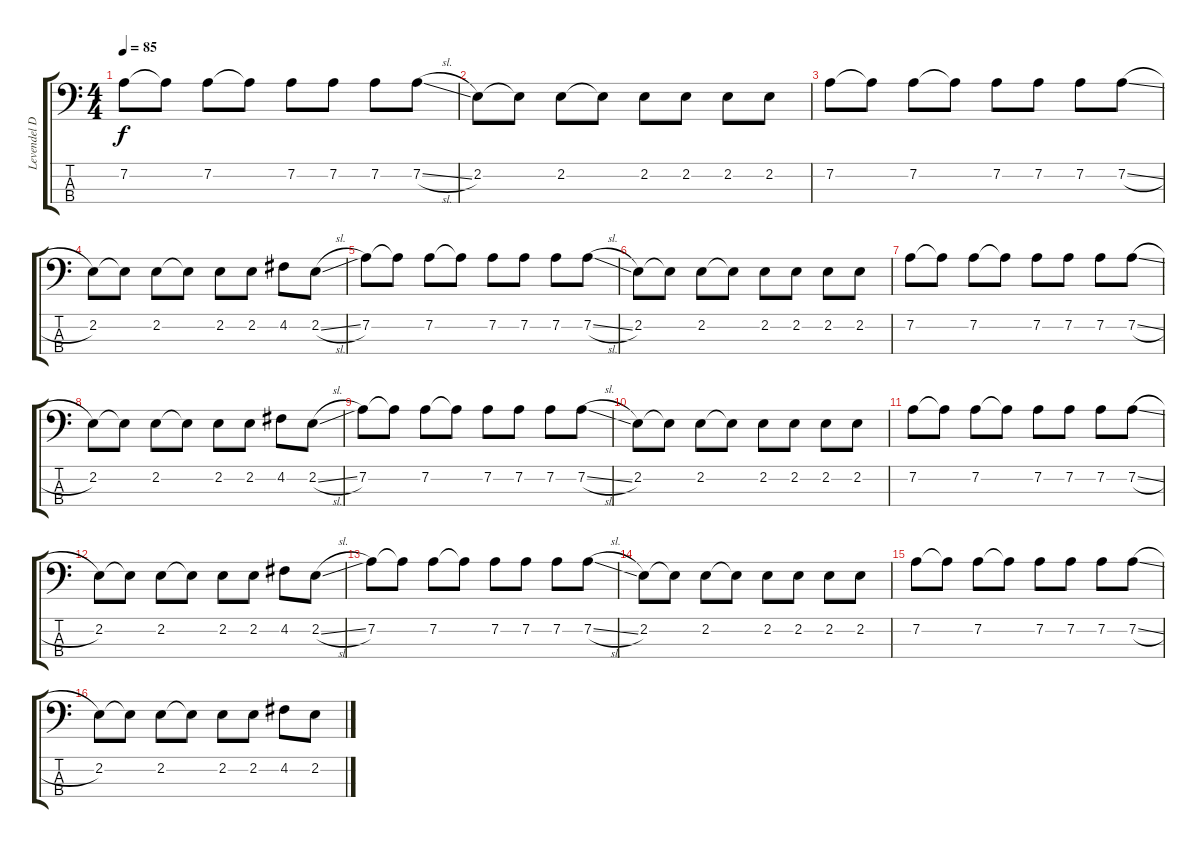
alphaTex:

\track ("Levendel Dávid - Basszus" "Levendel D") {instrument electricbassfinger}
\staff {score tabs}
\tuning (G2 D2 A1 E1) {hide}
\ts (4 4)
\tempo 85
\clef f4
\ks c
7.2.8{dy f} 7.2{t}.8 7.2.8 7.2{t}.8 7.2.8 7.2.8 7.2.8 7.2{sl}.8 |
2.2.8 2.2{t}.8 2.2.8 2.2{t}.8 2.2.8 2.2.8 2.2.8 2.2.8 |
7.2.8 7.2{t}.8 7.2.8 7.2{t}.8 7.2.8 7.2.8 7.2.8 7.2{sl}.8 |
2.2.8 2.2{t}.8 2.2.8 2.2{t}.8 2.2.8 2.2.8 4.2.8 2.2{sl}.8 |
7.2.8 7.2{t}.8 7.2.8 7.2{t}.8 7.2.8 7.2.8 7.2.8 7.2{sl}.8 |
2.2.8 2.2{t}.8 2.2.8 2.2{t}.8 2.2.8 2.2.8 2.2.8 2.2.8 |
7.2.8 7.2{t}.8 7.2.8 7.2{t}.8 7.2.8 7.2.8 7.2.8 7.2{sl}.8 |
2.2.8 2.2{t}.8 2.2.8 2.2{t}.8 2.2.8 2.2.8 4.2.8 2.2{sl}.8 |
7.2.8 7.2{t}.8 7.2.8 7.2{t}.8 7.2.8 7.2.8 7.2.8 7.2{sl}.8 |
2.2.8 2.2{t}.8 2.2.8 2.2{t}.8 2.2.8 2.2.8 2.2.8 2.2.8 |
7.2.8 7.2{t}.8 7.2.8 7.2{t}.8 7.2.8 7.2.8 7.2.8 7.2{sl}.8 |
2.2.8 2.2{t}.8 2.2.8 2.2{t}.8 2.2.8 2.2.8 4.2.8 2.2{sl}.8 |
7.2.8 7.2{t}.8 7.2.8 7.2{t}.8 7.2.8 7.2.8 7.2.8 7.2{sl}.8 |
2.2.8 2.2{t}.8 2.2.8 2.2{t}.8 2.2.8 2.2.8 2.2.8 2.2.8 |
7.2.8 7.2{t}.8 7.2.8 7.2{t}.8 7.2.8 7.2.8 7.2.8 7.2{sl}.8 |
2.2.8 2.2{t}.8 2.2.8 2.2{t}.8 2.2.8 2.2.8 4.2.8 2.2{sl}.8
